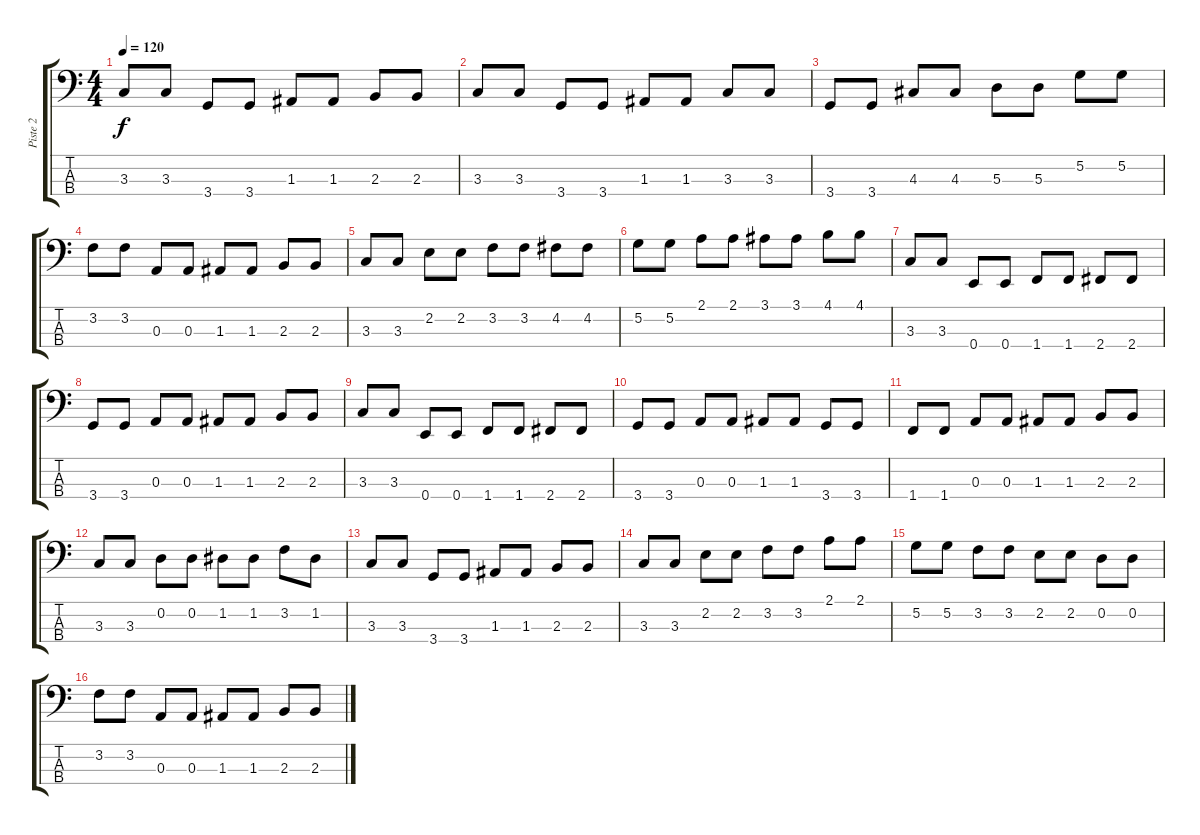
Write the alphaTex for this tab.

\track ("Piste 2" "Piste 2") {instrument electricbasspick}
\staff {score tabs}
\tuning (G2 D2 A1 E1) {hide}
\ts (4 4)
\tempo 120
\clef f4
\ks c
3.3.8{dy f} 3.3.8 3.4.8 3.4.8 1.3.8 1.3.8 2.3.8 2.3.8 |
3.3.8 3.3.8 3.4.8 3.4.8 1.3.8 1.3.8 3.3.8 3.3.8 |
3.4.8 3.4.8 4.3.8 4.3.8 5.3.8 5.3.8 5.2.8 5.2.8 |
3.2.8 3.2.8 0.3.8 0.3.8 1.3.8 1.3.8 2.3.8 2.3.8 |
3.3.8 3.3.8 2.2.8 2.2.8 3.2.8 3.2.8 4.2.8 4.2.8 |
5.2.8 5.2.8 2.1.8 2.1.8 3.1.8 3.1.8 4.1.8 4.1.8 |
3.3.8 3.3.8 0.4.8 0.4.8 1.4.8 1.4.8 2.4.8 2.4.8 |
3.4.8 3.4.8 0.3.8 0.3.8 1.3.8 1.3.8 2.3.8 2.3.8 |
3.3.8 3.3.8 0.4.8 0.4.8 1.4.8 1.4.8 2.4.8 2.4.8 |
3.4.8 3.4.8 0.3.8 0.3.8 1.3.8 1.3.8 3.4.8 3.4.8 |
1.4.8 1.4.8 0.3.8 0.3.8 1.3.8 1.3.8 2.3.8 2.3.8 |
3.3.8 3.3.8 0.2.8 0.2.8 1.2.8 1.2.8 3.2.8 1.2.8 |
3.3.8 3.3.8 3.4.8 3.4.8 1.3.8 1.3.8 2.3.8 2.3.8 |
3.3.8 3.3.8 2.2.8 2.2.8 3.2.8 3.2.8 2.1.8 2.1.8 |
5.2.8 5.2.8 3.2.8 3.2.8 2.2.8 2.2.8 0.2.8 0.2.8 |
3.2.8 3.2.8 0.3.8 0.3.8 1.3.8 1.3.8 2.3.8 2.3.8
